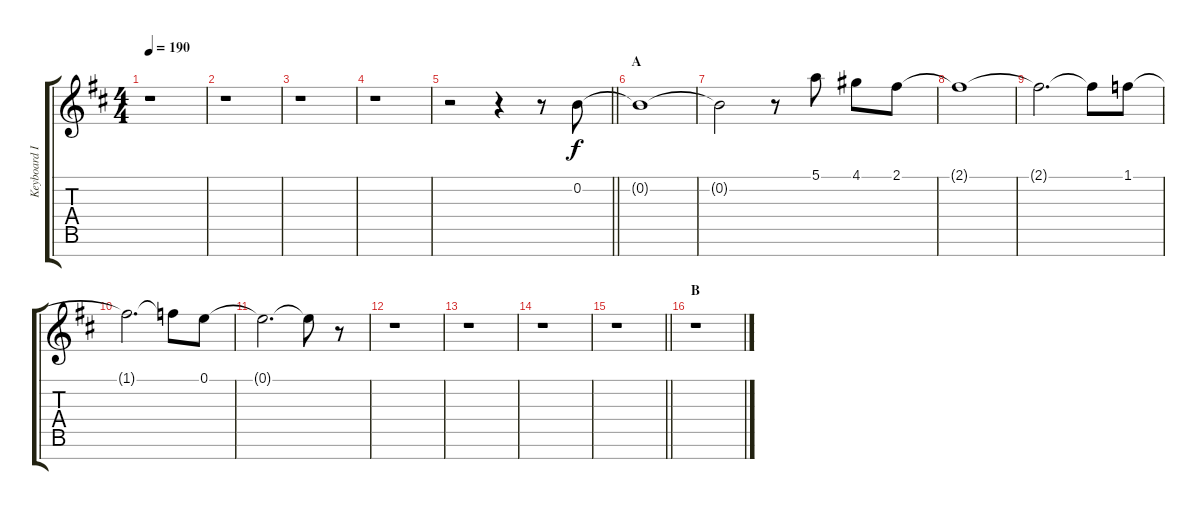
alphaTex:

\track ("Keyboard II" "Keyboard I") {instrument fx5brightness}
\staff {score tabs}
\tuning (E5 B4 G4 D4 A3 E3 B2) {hide}
\ts (4 4)
\tempo 190
\clef g2
\ks d
r.1{dy f} |
r.1 |
r.1 |
r.1 |
\barLineRight lightlight
r.2 r.4 r.8 0.2.8 |
\section ("" "A")
0.2{t}.1 |
0.2{t}.2 r.8 5.1.8 4.1.8 2.1.8 |
2.1{t}.1 |
2.1{t}.2{d} 2.1{t}.8 1.1.8 |
1.1{t}.2{d} 1.1{t}.8 0.1.8 |
0.1{t}.2{d} 0.1{t}.8 r.8 |
r.1 |
r.1 |
r.1 |
\barLineRight lightlight
r.1 |
\section ("" "B")
r.1
